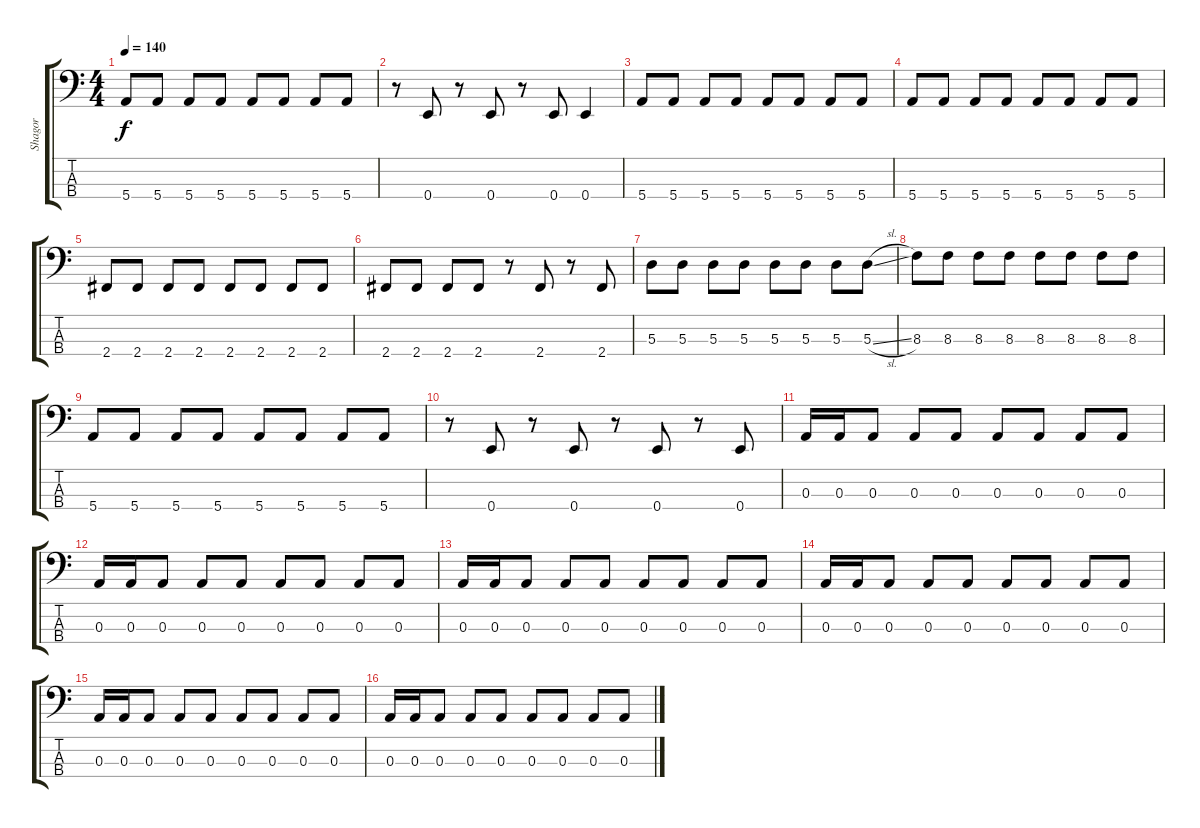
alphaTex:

\track ("Shagor" "Shagor") {instrument electricbassfinger}
\staff {score tabs}
\tuning (G2 D2 A1 E1) {hide}
\ts (4 4)
\tempo 140
\clef f4
\ks c
5.4.8{dy f} 5.4.8 5.4.8 5.4.8 5.4.8 5.4.8 5.4.8 5.4.8 |
r.8 0.4.8 r.8 0.4.8 r.8 0.4.8 0.4.4 |
5.4.8 5.4.8 5.4.8 5.4.8 5.4.8 5.4.8 5.4.8 5.4.8 |
5.4.8 5.4.8 5.4.8 5.4.8 5.4.8 5.4.8 5.4.8 5.4.8 |
2.4.8 2.4.8 2.4.8 2.4.8 2.4.8 2.4.8 2.4.8 2.4.8 |
2.4.8 2.4.8 2.4.8 2.4.8 r.8 2.4.8 r.8 2.4.8 |
5.3.8 5.3.8 5.3.8 5.3.8 5.3.8 5.3.8 5.3.8 5.3{sl}.8 |
8.3.8 8.3.8 8.3.8 8.3.8 8.3.8 8.3.8 8.3.8 8.3.8 |
5.4.8 5.4.8 5.4.8 5.4.8 5.4.8 5.4.8 5.4.8 5.4.8 |
r.8 0.4.8 r.8 0.4.8 r.8 0.4.8 r.8 0.4.8 |
0.3.16 0.3.16 0.3.8 0.3.8 0.3.8 0.3.8 0.3.8 0.3.8 0.3.8 |
0.3.16 0.3.16 0.3.8 0.3.8 0.3.8 0.3.8 0.3.8 0.3.8 0.3.8 |
0.3.16 0.3.16 0.3.8 0.3.8 0.3.8 0.3.8 0.3.8 0.3.8 0.3.8 |
0.3.16 0.3.16 0.3.8 0.3.8 0.3.8 0.3.8 0.3.8 0.3.8 0.3.8 |
0.3.16 0.3.16 0.3.8 0.3.8 0.3.8 0.3.8 0.3.8 0.3.8 0.3.8 |
0.3.16 0.3.16 0.3.8 0.3.8 0.3.8 0.3.8 0.3.8 0.3.8 0.3.8
